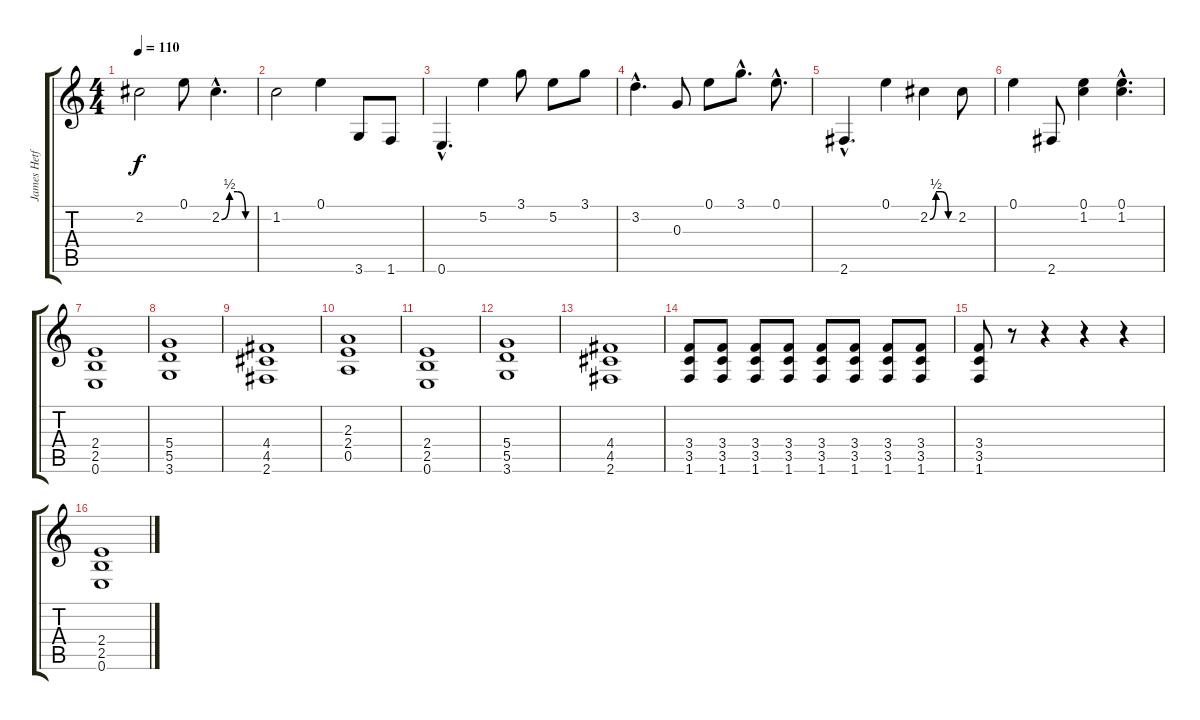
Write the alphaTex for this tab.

\track ("James Hetfield" "James Hetf") {instrument distortionguitar}
\staff {score tabs}
\tuning (E4 B3 G3 D3 A2 E2) {hide}
\ts (4 4)
\tempo 110
\clef g2
\ks c
2.2.2{dy f} 0.1.8 2.2{be (custom 0 0 15 2 30 2 45 0 60 0) hac}.4{d} |
1.2.2 0.1.4 3.6.8 1.6.8 |
0.6{hac}.4{d} 5.2.4 3.1.8 5.2.8 3.1.8 |
3.2{hac}.4{d} 0.3.8 0.1.8 3.1{hac}.8{d} 0.1{hac}.8{d} |
2.6{hac}.4{d} 0.1.4 2.2{be (custom 0 0 15 2 30 2 45 0 60 0)}.4 2.2.8 |
0.1.4 2.6.8 (0.1 1.2).4 (0.1{hac} 1.2{hac}).4{d} |
(2.4 2.5 0.6).1 |
(5.4 5.5 3.6).1 |
(4.4 4.5 2.6).1 |
(2.3 2.4 0.5).1 |
(2.4 2.5 0.6).1 |
(5.4 5.5 3.6).1 |
(4.4 4.5 2.6).1 |
(3.4 3.5 1.6).8 (3.4 3.5 1.6).8 (3.4 3.5 1.6).8 (3.4 3.5 1.6).8 (3.4 3.5 1.6).8 (3.4 3.5 1.6).8 (3.4 3.5 1.6).8 (3.4 3.5 1.6).8 |
(3.4 3.5 1.6).8 r.8 r.4 r.4 r.4 |
(2.4 2.5 0.6).1{volume 0}
